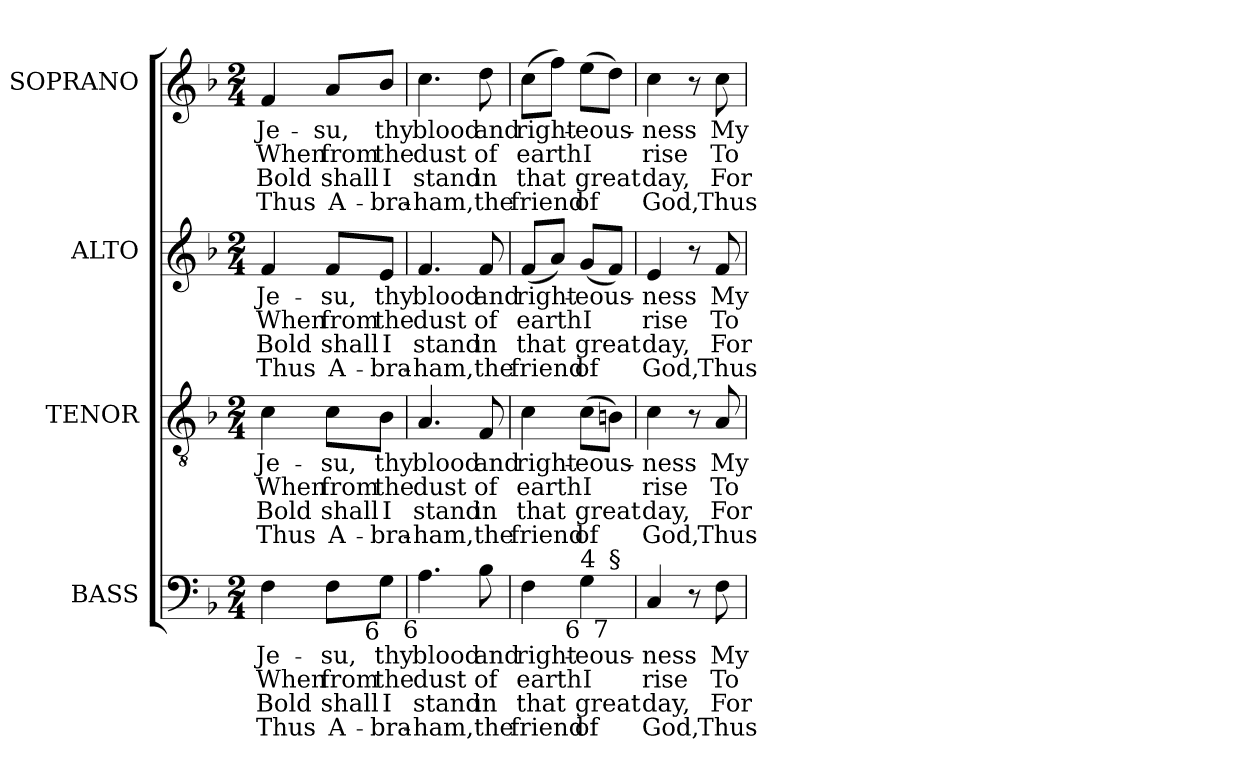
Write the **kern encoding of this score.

**kern	**text	**text	**text	**text	**kern	**text	**text	**text	**text	**kern	**text	**text	**text	**text	**kern	**text	**text	**text	**text
*part4	*part4	*part4	*part4	*part4	*part3	*part3	*part3	*part3	*part3	*part2	*part2	*part2	*part2	*part2	*part1	*part1	*part1	*part1	*part1
*staff4	*staff4	*staff4	*staff4	*staff4	*staff3	*staff3	*staff3	*staff3	*staff3	*staff2	*staff2	*staff2	*staff2	*staff2	*staff1	*staff1	*staff1	*staff1	*staff1
*I"BASS	*	*	*	*	*I"TENOR	*	*	*	*	*I"ALTO	*	*	*	*	*I"SOPRANO	*	*	*	*
*I'B.	*	*	*	*	*I'T.	*	*	*	*	*I'A.	*	*	*	*	*I'S.	*	*	*	*
!!LO:PB:g=z
*clefF4	*	*	*	*	*clefGv2	*	*	*	*	*clefG2	*	*	*	*	*clefG2	*	*	*	*
*	*	*	*	*	*ITrd7c12	*	*	*	*	*	*	*	*	*	*	*	*	*	*
*k[b-]	*	*	*	*	*k[b-]	*	*	*	*	*k[b-]	*	*	*	*	*k[b-]	*	*	*	*
*F:	*	*	*	*	*F:	*	*	*	*	*F:	*	*	*	*	*F:	*	*	*	*
*M2/4	*	*	*	*	*M2/4	*	*	*	*	*M2/4	*	*	*	*	*M2/4	*	*	*	*
=1	=1	=1	=1	=1	=1	=1	=1	=1	=1	=1	=1	=1	=1	=1	=1	=1	=1	=1	=1
!	!LO:LY:b:color=#000000	!LO:LY:b:color=#000000	!LO:LY:b:color=#000000	!LO:LY:b:color=#000000	!	!	!	!	!	!	!	!	!	!	!	!	!	!	!
!	!	!	!	!	!	!LO:LY:b:color=#000000	!LO:LY:b:color=#000000	!LO:LY:b:color=#000000	!LO:LY:b:color=#000000	!	!	!	!	!	!	!	!	!	!
!	!	!	!	!	!	!	!	!	!	!	!LO:LY:b:color=#000000	!LO:LY:b:color=#000000	!LO:LY:b:color=#000000	!LO:LY:b:color=#000000	!	!	!	!	!
!	!	!	!	!	!	!	!	!	!	!	!	!	!	!	!	!LO:LY:b:color=#000000	!LO:LY:b:color=#000000	!LO:LY:b:color=#000000	!LO:LY:b:color=#000000
4Fi\	Je-	When	Bold	Thus	4Ci\	Je-	When	Bold	Thus	4fi/	Je-	When	Bold	Thus	4fi/	Je-	When	Bold	Thus
!	!LO:LY:b:color=#000000	!LO:LY:b:color=#000000	!LO:LY:b:color=#000000	!LO:LY:b:color=#000000	!	!	!	!	!	!	!	!	!	!	!	!	!	!	!
!	!	!	!	!	!	!LO:LY:b:color=#000000	!LO:LY:b:color=#000000	!LO:LY:b:color=#000000	!LO:LY:b:color=#000000	!	!	!	!	!	!	!	!	!	!
!	!	!	!	!	!	!	!	!	!	!	!LO:LY:b:color=#000000	!LO:LY:b:color=#000000	!LO:LY:b:color=#000000	!LO:LY:b:color=#000000	!	!	!	!	!
!	!	!	!	!	!	!	!	!	!	!	!	!	!	!	!	!LO:LY:b:color=#000000	!LO:LY:b:color=#000000	!LO:LY:b:color=#000000	!LO:LY:b:color=#000000
8Fi\L	-su,	from	shall	A-	8Ci\L	-su,	from	shall	A-	8fi/L	-su,	from	shall	A-	8ai/L	-su,	from	shall	A-
!	!LO:LY:b:color=#000000	!LO:LY:b:color=#000000	!LO:LY:b:color=#000000	!LO:LY:b:color=#000000	!	!	!	!	!	!	!	!	!	!	!	!	!	!	!
!	!	!	!	!	!	!LO:LY:b:color=#000000	!LO:LY:b:color=#000000	!LO:LY:b:color=#000000	!LO:LY:b:color=#000000	!	!	!	!	!	!	!	!	!	!
!	!	!	!	!	!	!	!	!	!	!	!LO:LY:b:color=#000000	!LO:LY:b:color=#000000	!LO:LY:b:color=#000000	!LO:LY:b:color=#000000	!	!	!	!	!
!LO:TX:b:rj:t=6	!	!	!	!	!	!	!	!	!	!	!	!	!	!	!	!	!	!	!
!	!	!	!	!	!	!	!	!	!	!	!	!	!	!	!	!LO:LY:b:color=#000000	!LO:LY:b:color=#000000	!LO:LY:b:color=#000000	!LO:LY:b:color=#000000
8Gi\J	thy	the	-I	bra-	8BB-i\J	thy	the	-I	bra-	8ei/J	thy	the	-I	bra-	8b-i/J	thy	the	-I	bra-
=2	=2	=2	=2	=2	=2	=2	=2	=2	=2	=2	=2	=2	=2	=2	=2	=2	=2	=2	=2
!	!LO:LY:b:color=#000000	!LO:LY:b:color=#000000	!LO:LY:b:color=#000000	!LO:LY:b:color=#000000	!	!	!	!	!	!	!	!	!	!	!	!	!	!	!
!	!	!	!	!	!	!LO:LY:b:color=#000000	!LO:LY:b:color=#000000	!LO:LY:b:color=#000000	!LO:LY:b:color=#000000	!	!	!	!	!	!	!	!	!	!
!	!	!	!	!	!	!	!	!	!	!	!LO:LY:b:color=#000000	!LO:LY:b:color=#000000	!LO:LY:b:color=#000000	!LO:LY:b:color=#000000	!	!	!	!	!
!LO:TX:b:rj:t=6	!	!	!	!	!	!	!	!	!	!	!	!	!	!	!	!	!	!	!
!	!	!	!	!	!	!	!	!	!	!	!	!	!	!	!	!LO:LY:b:color=#000000	!LO:LY:b:color=#000000	!LO:LY:b:color=#000000	!LO:LY:b:color=#000000
4.Ai\	blood	dust	-stand	ham,	4.AAi/	blood	dust	-stand	ham,	4.fi/	blood	dust	-stand	ham,	4.cci\	blood	dust	-stand	ham,
!	!LO:LY:b:color=#000000	!LO:LY:b:color=#000000	!LO:LY:b:color=#000000	!LO:LY:b:color=#000000	!	!	!	!	!	!	!	!	!	!	!	!	!	!	!
!	!	!	!	!	!	!LO:LY:b:color=#000000	!LO:LY:b:color=#000000	!LO:LY:b:color=#000000	!LO:LY:b:color=#000000	!	!	!	!	!	!	!	!	!	!
!	!	!	!	!	!	!	!	!	!	!	!LO:LY:b:color=#000000	!LO:LY:b:color=#000000	!LO:LY:b:color=#000000	!LO:LY:b:color=#000000	!	!	!	!	!
!	!	!	!	!	!	!	!	!	!	!	!	!	!	!	!	!LO:LY:b:color=#000000	!LO:LY:b:color=#000000	!LO:LY:b:color=#000000	!LO:LY:b:color=#000000
8B-i\	and	of	in	the	8FFi/	and	of	in	the	8fi/	and	of	in	the	8ddi\	and	of	in	the
=3	=3	=3	=3	=3	=3	=3	=3	=3	=3	=3	=3	=3	=3	=3	=3	=3	=3	=3	=3
!	!LO:LY:b:color=#000000	!LO:LY:b:color=#000000	!LO:LY:b:color=#000000	!LO:LY:b:color=#000000	!	!	!	!	!	!	!	!	!	!	!	!	!	!	!
!	!	!	!	!	!	!LO:LY:b:color=#000000	!LO:LY:b:color=#000000	!LO:LY:b:color=#000000	!LO:LY:b:color=#000000	!	!	!	!	!	!	!	!	!	!
!	!	!	!	!	!	!	!	!	!	!	!LO:LY:b:color=#000000	!LO:LY:b:color=#000000	!LO:LY:b:color=#000000	!LO:LY:b:color=#000000	!	!	!	!	!
!	!	!	!	!	!	!	!	!	!	!	!	!	!	!	!	!LO:LY:b:color=#000000	!LO:LY:b:color=#000000	!LO:LY:b:color=#000000	!LO:LY:b:color=#000000
*^	*	*	*	*	*	*	*	*	*	*	*	*	*	*	*	*	*	*	*
4Fi\	4.ryy	right-	earth	that	friend	4Ci\	right-	earth	that	friend	(8fi/L	right-	earth	that	friend	(8cci\L	right-	earth	that	friend
.	.	.	.	.	.	.	.	.	.	.	8ai/J)	.	.	.	.	8ffi\J)	.	.	.	.
!	!	!LO:LY:b:color=#000000	!LO:LY:b:color=#000000	!LO:LY:b:color=#000000	!LO:LY:b:color=#000000	!	!	!	!	!	!	!	!	!	!	!	!	!	!	!
!	!	!	!	!	!	!	!LO:LY:b:color=#000000	!LO:LY:b:color=#000000	!LO:LY:b:color=#000000	!LO:LY:b:color=#000000	!	!	!	!	!	!	!	!	!	!
!	!	!	!	!	!	!	!	!	!	!	!	!LO:LY:b:color=#000000	!LO:LY:b:color=#000000	!LO:LY:b:color=#000000	!LO:LY:b:color=#000000	!	!	!	!	!
!LO:TX:b:rj:t=6	!	!	!	!	!	!	!	!	!	!	!	!	!	!	!	!	!	!	!	!
!LO:TX:t=4	!	!	!	!	!	!	!	!	!	!	!	!	!	!	!	!	!	!	!	!
!	!	!	!	!	!	!	!	!	!	!	!	!	!	!	!	!	!LO:LY:b:color=#000000	!LO:LY:b:color=#000000	!LO:LY:b:color=#000000	!LO:LY:b:color=#000000
4Gi\	.	-eous-	I	great	of	(8Ci\L	-eous-	I	great	of	(8gi/L	-eous-	I	great	of	(8eei\L	-eous-	I	great	of
!	!LO:TX:b:rj:t=7	!	!	!	!	!	!	!	!	!	!	!	!	!	!	!	!	!	!	!
!	!LO:TX:t=§	!	!	!	!	!	!	!	!	!	!	!	!	!	!	!	!	!	!	!
.	8ryy	.	.	.	.	8BBni\J)	.	.	.	.	8fi/J)	.	.	.	.	8ddi\J)	.	.	.	.
*v	*v	*	*	*	*	*	*	*	*	*	*	*	*	*	*	*	*	*	*	*
=4	=4	=4	=4	=4	=4	=4	=4	=4	=4	=4	=4	=4	=4	=4	=4	=4	=4	=4	=4
*^	*	*	*	*	*	*	*	*	*	*	*	*	*	*	*	*	*	*	*
!	!	!LO:LY:b:color=#000000	!LO:LY:b:color=#000000	!LO:LY:b:color=#000000	!LO:LY:b:color=#000000	!	!	!	!	!	!	!	!	!	!	!	!	!	!	!
*v	*v	*	*	*	*	*	*	*	*	*	*	*	*	*	*	*	*	*	*	*
*^	*	*	*	*	*	*	*	*	*	*	*	*	*	*	*	*	*	*	*
!	!	!	!	!	!	!	!LO:LY:b:color=#000000	!LO:LY:b:color=#000000	!LO:LY:b:color=#000000	!LO:LY:b:color=#000000	!	!	!	!	!	!	!	!	!	!
*v	*v	*	*	*	*	*	*	*	*	*	*	*	*	*	*	*	*	*	*	*
*^	*	*	*	*	*	*	*	*	*	*	*	*	*	*	*	*	*	*	*
!	!	!	!	!	!	!	!	!	!	!	!	!LO:LY:b:color=#000000	!LO:LY:b:color=#000000	!LO:LY:b:color=#000000	!LO:LY:b:color=#000000	!	!	!	!	!
*v	*v	*	*	*	*	*	*	*	*	*	*	*	*	*	*	*	*	*	*	*
*^	*	*	*	*	*	*	*	*	*	*	*	*	*	*	*	*	*	*	*
!	!	!	!	!	!	!	!	!	!	!	!	!	!	!	!	!	!LO:LY:b:color=#000000	!LO:LY:b:color=#000000	!LO:LY:b:color=#000000	!LO:LY:b:color=#000000
*v	*v	*	*	*	*	*	*	*	*	*	*	*	*	*	*	*	*	*	*	*
4Ci/	-ness	rise	day,	God,	4Ci\	-ness	rise	day,	God,	4ei/	-ness	rise	day,	God,	4cci\	-ness	rise	day,	God,
8r	.	.	.	.	8r	.	.	.	.	8r	.	.	.	.	8r	.	.	.	.
!	!LO:LY:b:color=#000000	!LO:LY:b:color=#000000	!LO:LY:b:color=#000000	!LO:LY:b:color=#000000	!	!	!	!	!	!	!	!	!	!	!	!	!	!	!
!	!	!	!	!	!	!LO:LY:b:color=#000000	!LO:LY:b:color=#000000	!LO:LY:b:color=#000000	!LO:LY:b:color=#000000	!	!	!	!	!	!	!	!	!	!
!	!	!	!	!	!	!	!	!	!	!	!LO:LY:b:color=#000000	!LO:LY:b:color=#000000	!LO:LY:b:color=#000000	!LO:LY:b:color=#000000	!	!	!	!	!
!	!	!	!	!	!	!	!	!	!	!	!	!	!	!	!	!LO:LY:b:color=#000000	!LO:LY:b:color=#000000	!LO:LY:b:color=#000000	!LO:LY:b:color=#000000
8Fi\	My	To	For	Thus	8AAi/	My	To	For	Thus	8fi/	My	To	For	Thus	8cci\	My	To	For	Thus
=	=	=	=	=	=	=	=	=	=	=	=	=	=	=	=	=	=	=	=
*-	*-	*-	*-	*-	*-	*-	*-	*-	*-	*-	*-	*-	*-	*-	*-	*-	*-	*-	*-
